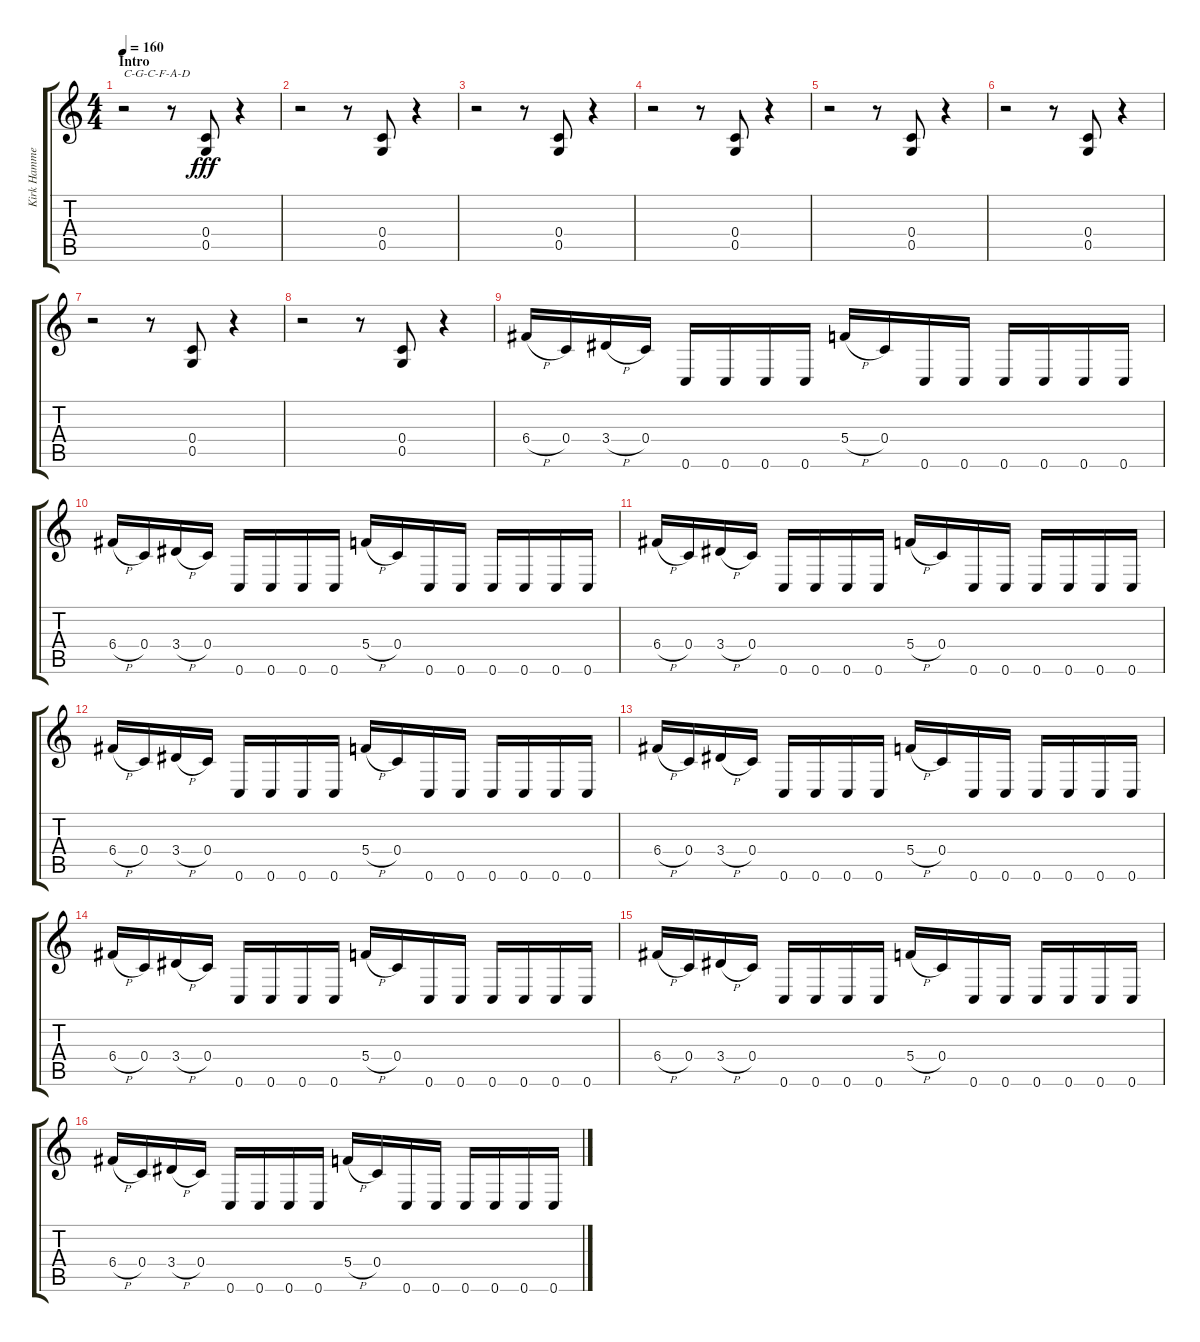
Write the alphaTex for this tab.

\track ("Kirk Hammet" "Kirk Hamme") {instrument overdrivenguitar}
\staff {score tabs}
\tuning (D4 A3 F3 C3 G2 C2) {hide}
\ts (4 4)
\section ("" "Intro")
\tempo 160
\clef g2
\ks c
r.2{txt "C-G-C-F-A-D" dy fff instrument overdrivenguitar} r.8 (0.4 0.5).8 r.4 |
r.2 r.8 (0.4 0.5).8 r.4 |
r.2 r.8 (0.4 0.5).8 r.4 |
r.2 r.8 (0.4 0.5).8 r.4 |
r.2 r.8 (0.4 0.5).8 r.4 |
r.2 r.8 (0.4 0.5).8 r.4 |
r.2 r.8 (0.4 0.5).8 r.4 |
r.2 r.8 (0.4 0.5).8 r.4 |
6.4{h}.16 0.4.16 3.4{h}.16 0.4.16 0.6.16 0.6.16 0.6.16 0.6.16 5.4{h}.16 0.4.16 0.6.16 0.6.16 0.6.16 0.6.16 0.6.16 0.6.16 |
6.4{h}.16 0.4.16 3.4{h}.16 0.4.16 0.6.16 0.6.16 0.6.16 0.6.16 5.4{h}.16 0.4.16 0.6.16 0.6.16 0.6.16 0.6.16 0.6.16 0.6.16 |
6.4{h}.16 0.4.16 3.4{h}.16 0.4.16 0.6.16 0.6.16 0.6.16 0.6.16 5.4{h}.16 0.4.16 0.6.16 0.6.16 0.6.16 0.6.16 0.6.16 0.6.16 |
6.4{h}.16 0.4.16 3.4{h}.16 0.4.16 0.6.16 0.6.16 0.6.16 0.6.16 5.4{h}.16 0.4.16 0.6.16 0.6.16 0.6.16 0.6.16 0.6.16 0.6.16 |
6.4{h}.16 0.4.16 3.4{h}.16 0.4.16 0.6.16 0.6.16 0.6.16 0.6.16 5.4{h}.16 0.4.16 0.6.16 0.6.16 0.6.16 0.6.16 0.6.16 0.6.16 |
6.4{h}.16 0.4.16 3.4{h}.16 0.4.16 0.6.16 0.6.16 0.6.16 0.6.16 5.4{h}.16 0.4.16 0.6.16 0.6.16 0.6.16 0.6.16 0.6.16 0.6.16 |
6.4{h}.16 0.4.16 3.4{h}.16 0.4.16 0.6.16 0.6.16 0.6.16 0.6.16 5.4{h}.16 0.4.16 0.6.16 0.6.16 0.6.16 0.6.16 0.6.16 0.6.16 |
6.4{h}.16 0.4.16 3.4{h}.16 0.4.16 0.6.16 0.6.16 0.6.16 0.6.16 5.4{h}.16 0.4.16 0.6.16 0.6.16 0.6.16 0.6.16 0.6.16 0.6.16
